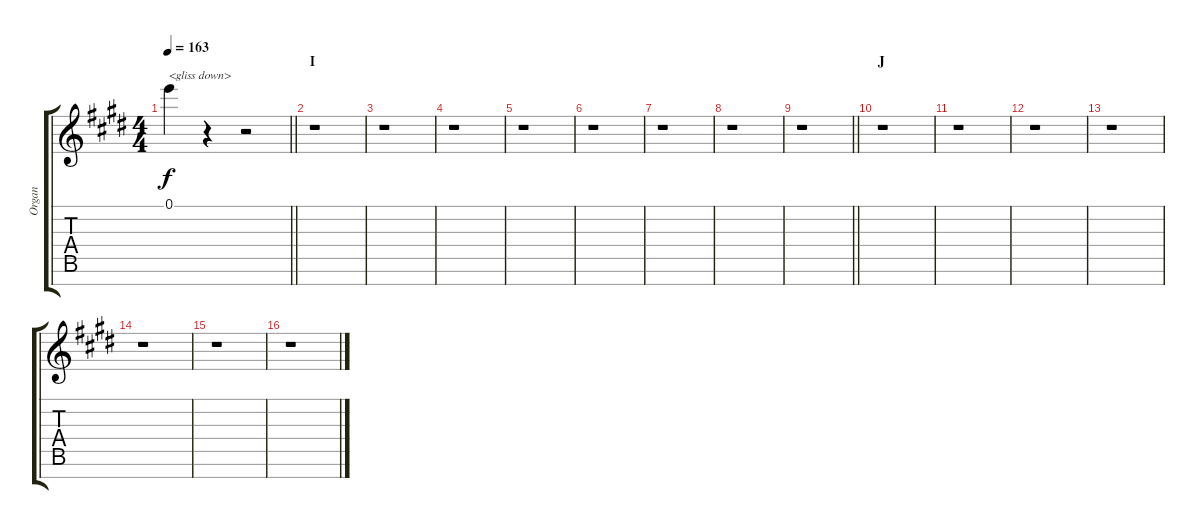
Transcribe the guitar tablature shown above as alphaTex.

\track ("Organ" "Organ") {instrument rockorgan}
\staff {score tabs}
\tuning (E6 B5 G5 D5 A4 E4 B3) {hide}
\ts (4 4)
\tempo 163
\clef g2
\barLineRight lightlight
\ks e
0.1.4{txt "<gliss down>" dy f} r.4 r.2 |
\section ("" "I")
r.1 |
r.1 |
r.1 |
r.1 |
r.1 |
r.1 |
r.1 |
\barLineRight lightlight
r.1 |
\section ("" "J")
r.1 |
r.1 |
r.1 |
r.1 |
r.1 |
r.1 |
r.1
